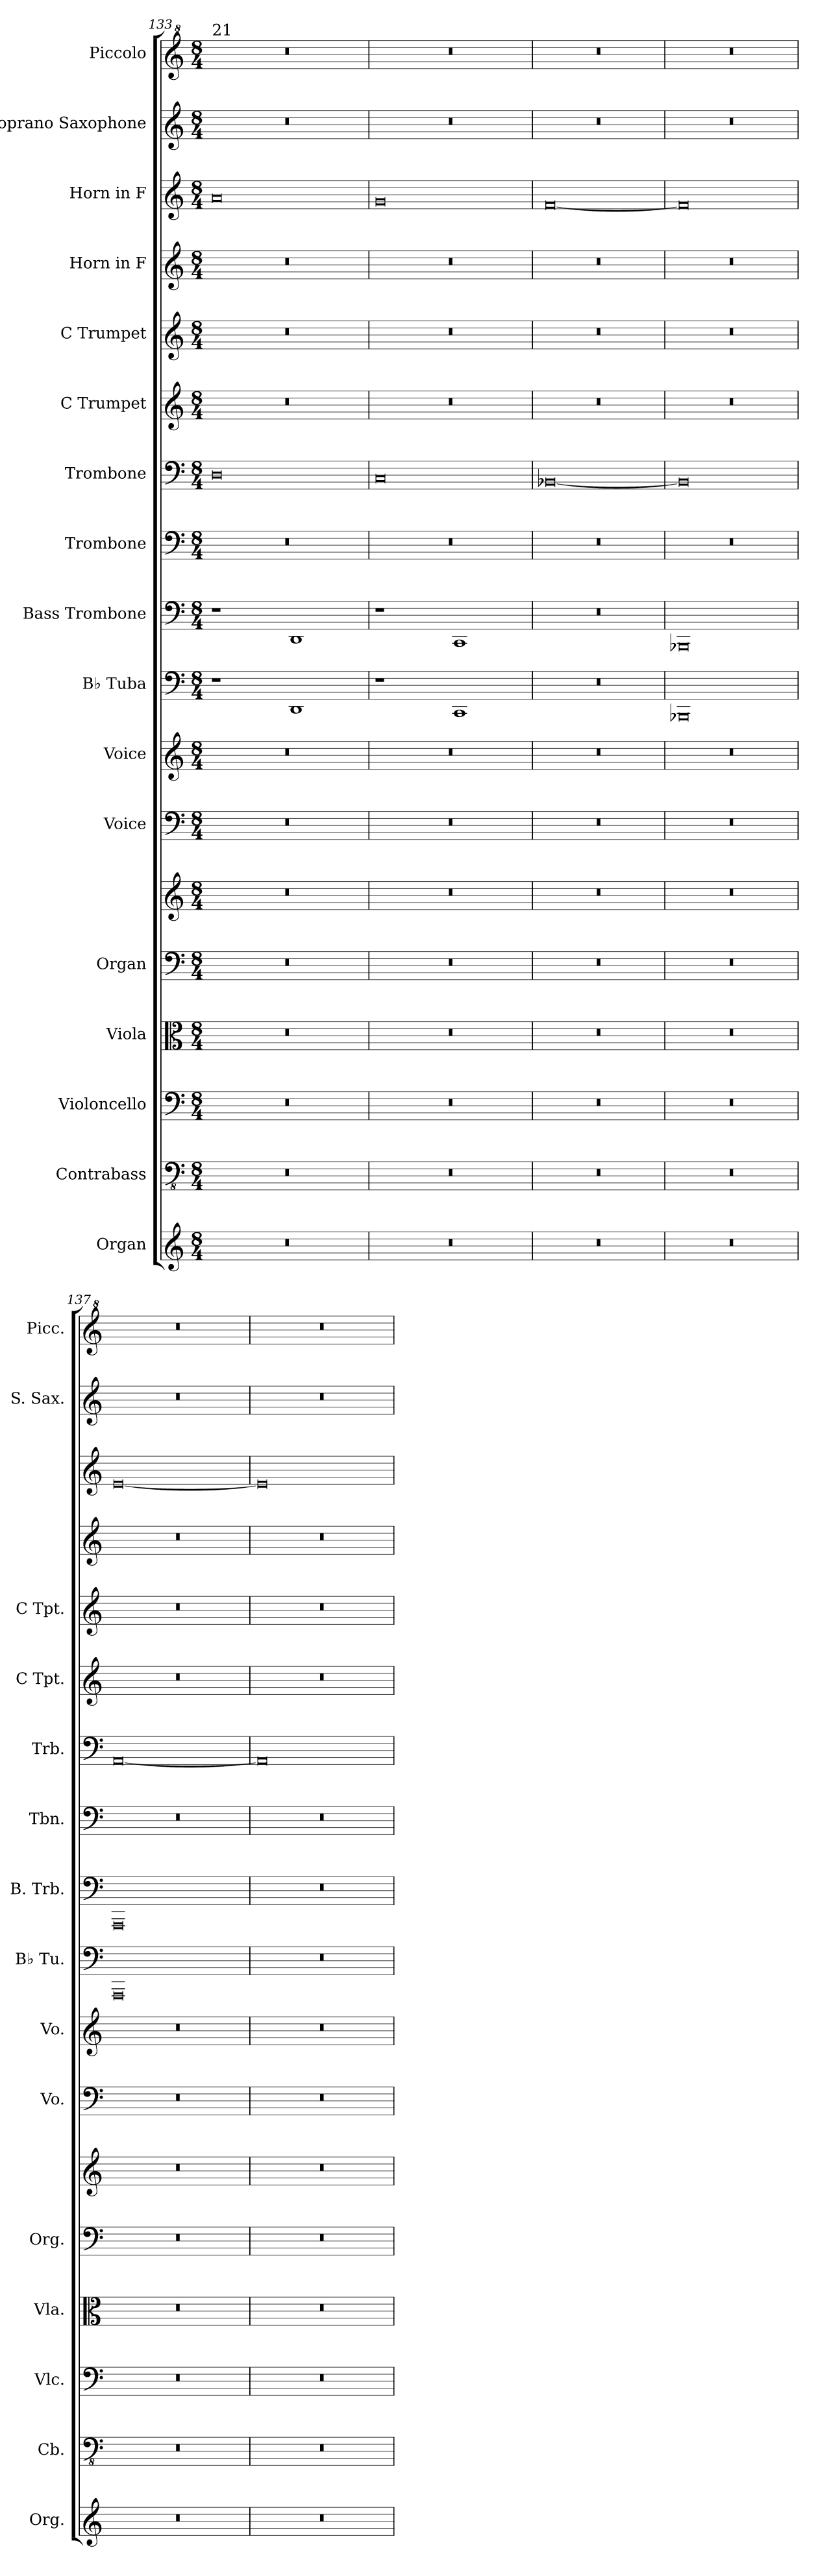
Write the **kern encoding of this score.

**kern	**kern	**kern	**kern	**kern	**kern	**kern	**kern	**kern	**kern	**kern	**kern	**kern	**kern	**kern	**kern	**kern	**kern
*part17	*part16	*part15	*part14	*part13	*part13	*part12	*part11	*part10	*part9	*part8	*part7	*part6	*part5	*part4	*part3	*part2	*part1
*staff18	*staff17	*staff16	*staff15	*staff14	*staff13	*staff12	*staff11	*staff10	*staff9	*staff8	*staff7	*staff6	*staff5	*staff4	*staff3	*staff2	*staff1
*I"Organ	*I"Contrabass	*I"Violoncello	*I"Viola	*I"Organ	*	*I"Voice	*I"Voice	*I"B♭ Tuba	*I"Bass Trombone	*I"Trombone	*I"Trombone	*I"C Trumpet	*I"C Trumpet	*I"Horn in F	*I"Horn in F	*I"Soprano Saxophone	*I"Piccolo
*I'Org.	*I'Cb.	*I'Vlc.	*I'Vla.	*I'Org.	*	*I'Vo.	*I'Vo.	*I'B♭ Tu.	*I'B. Trb.	*I'Tbn.	*I'Trb.	*I'C Tpt.	*I'C Tpt.	*	*	*I'S. Sax.	*I'Picc.
*clefG2	*clefFv4	*clefF4	*clefC3	*clefF4	*clefG2	*clefF4	*clefG2	*clefF4	*clefF4	*clefF4	*clefF4	*clefG2	*clefG2	*clefG2	*clefG2	*clefG2	*clefG^2
*	*ITrd7c12	*	*	*	*	*	*	*	*	*	*	*	*	*ITrd4c7	*ITrd4c7	*ITrd1c2	*ITrd-7c-12
*k[]	*k[]	*k[]	*k[]	*k[]	*k[]	*k[]	*k[]	*k[]	*k[]	*k[]	*k[]	*k[]	*k[]	*k[b-]	*k[b-]	*k[b-e-]	*k[]
*M8/4	*M8/4	*M8/4	*M8/4	*M8/4	*M8/4	*M8/4	*M8/4	*M8/4	*M8/4	*M8/4	*M8/4	*M8/4	*M8/4	*M8/4	*M8/4	*M8/4	*M8/4
=133	=133	=133	=133	=133	=133	=133	=133	=133	=133	=133	=133	=133	=133	=133	=133	=133	=133
!	!	!	!	!	!	!	!	!	!	!	!	!	!	!	!	!	!LO:TX:a:t=21
0r	0r	0r	0r	0r	0r	0r	0r	1r	1r	0r	0D	0r	0r	0r	0d	0r	0r
.	.	.	.	.	.	.	.	1DD	1DD	.	.	.	.	.	.	.	.
=134	=134	=134	=134	=134	=134	=134	=134	=134	=134	=134	=134	=134	=134	=134	=134	=134	=134
0r	0r	0r	0r	0r	0r	0r	0r	1r	1r	0r	0C	0r	0r	0r	0c	0r	0r
.	.	.	.	.	.	.	.	1CC	1CC	.	.	.	.	.	.	.	.
!!LO:PB:g=z
=135	=135	=135	=135	=135	=135	=135	=135	=135	=135	=135	=135	=135	=135	=135	=135	=135	=135
0r	0r	0r	0r	0r	0r	0r	0r	0r	0r	0r	[0BB-X	0r	0r	0r	[0B-	0r	0r
=136	=136	=136	=136	=136	=136	=136	=136	=136	=136	=136	=136	=136	=136	=136	=136	=136	=136
0r	0r	0r	0r	0r	0r	0r	0r	0BBB-X	0BBB-X	0r	0BB-]	0r	0r	0r	0B-]	0r	0r
=137	=137	=137	=137	=137	=137	=137	=137	=137	=137	=137	=137	=137	=137	=137	=137	=137	=137
0r	0r	0r	0r	0r	0r	0r	0r	0AAA	0AAA	0r	[0AA	0r	0r	0r	[0A	0r	0r
=138	=138	=138	=138	=138	=138	=138	=138	=138	=138	=138	=138	=138	=138	=138	=138	=138	=138
0r	0r	0r	0r	0r	0r	0r	0r	0r	0r	0r	0AA]	0r	0r	0r	0A]	0r	0r
=	=	=	=	=	=	=	=	=	=	=	=	=	=	=	=	=	=
*-	*-	*-	*-	*-	*-	*-	*-	*-	*-	*-	*-	*-	*-	*-	*-	*-	*-
